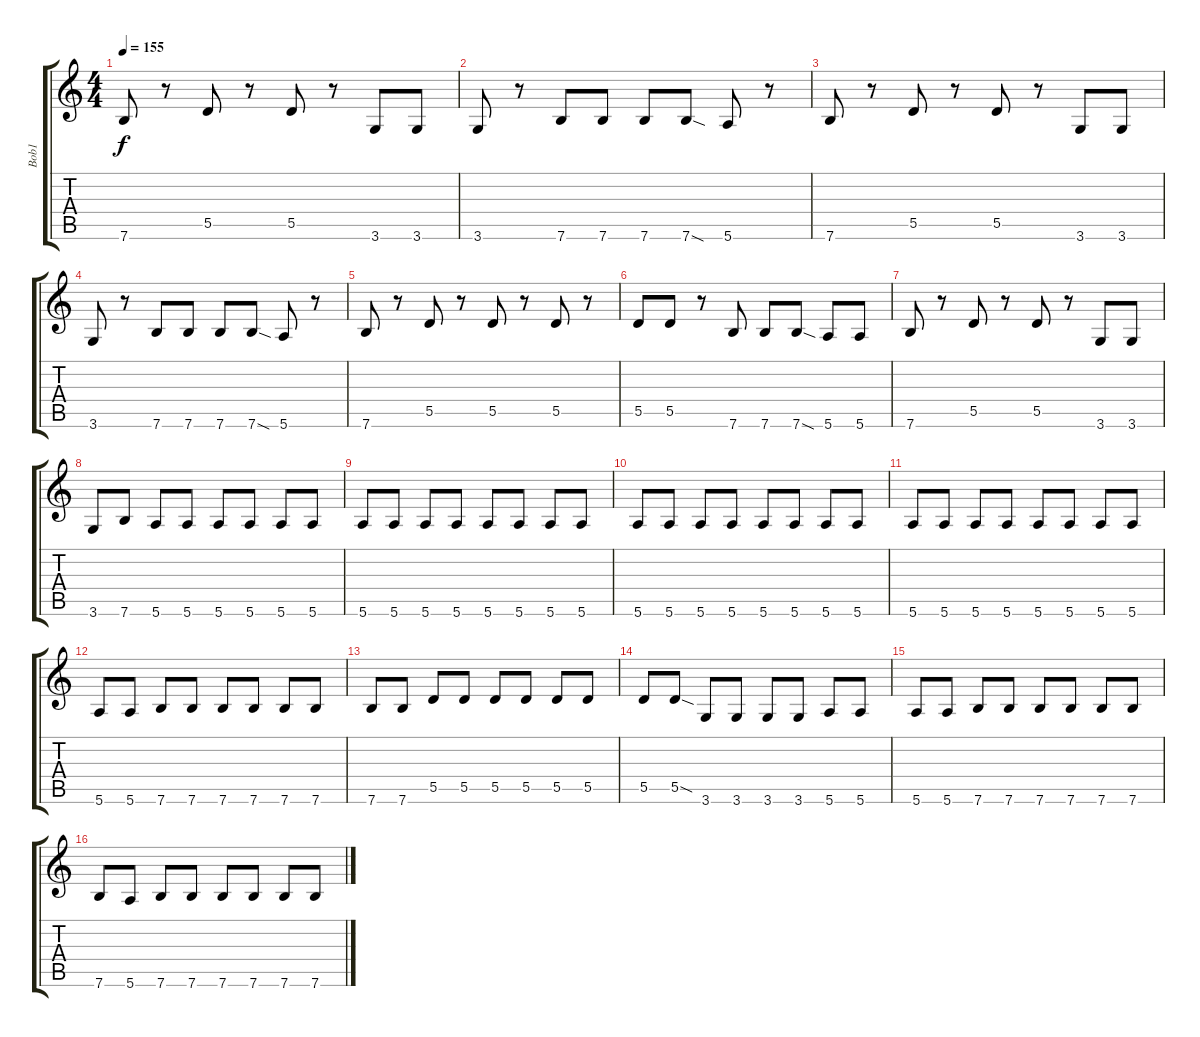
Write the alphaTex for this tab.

\track ("Bob1" "Bob1") {instrument electricguitarmuted}
\staff {score tabs}
\tuning (E4 B3 G3 D3 A2 E2) {hide}
\ts (4 4)
\tempo 155
\clef g2
\ks c
7.6.8{dy f} r.8 5.5.8 r.8 5.5.8 r.8 3.6.8 3.6.8 |
3.6.8 r.8 7.6.8 7.6.8 7.6.8 7.6{sod}.8 5.6.8 r.8 |
7.6.8 r.8 5.5.8 r.8 5.5.8 r.8 3.6.8 3.6.8 |
3.6.8 r.8 7.6.8 7.6.8 7.6.8 7.6{sod}.8 5.6.8 r.8 |
7.6.8 r.8 5.5.8 r.8 5.5.8 r.8 5.5.8 r.8 |
5.5.8 5.5.8 r.8 7.6.8 7.6.8 7.6{sod}.8 5.6.8 5.6.8 |
7.6.8 r.8 5.5.8 r.8 5.5.8 r.8 3.6.8 3.6.8 |
3.6.8 7.6.8 5.6.8 5.6.8 5.6.8 5.6.8 5.6.8 5.6.8 |
5.6.8 5.6.8 5.6.8 5.6.8 5.6.8 5.6.8 5.6.8 5.6.8 |
5.6.8 5.6.8 5.6.8 5.6.8 5.6.8 5.6.8 5.6.8 5.6.8 |
5.6.8 5.6.8 5.6.8 5.6.8 5.6.8 5.6.8 5.6.8 5.6.8 |
5.6.8 5.6.8 7.6.8 7.6.8 7.6.8 7.6.8 7.6.8 7.6.8 |
7.6.8 7.6.8 5.5.8 5.5.8 5.5.8 5.5.8 5.5.8 5.5.8 |
5.5.8 5.5{sod}.8 3.6.8 3.6.8 3.6.8 3.6.8 5.6.8 5.6.8 |
5.6.8 5.6.8 7.6.8 7.6.8 7.6.8 7.6.8 7.6.8 7.6.8 |
7.6.8 5.6.8 7.6.8 7.6.8 7.6.8 7.6.8 7.6.8 7.6.8
